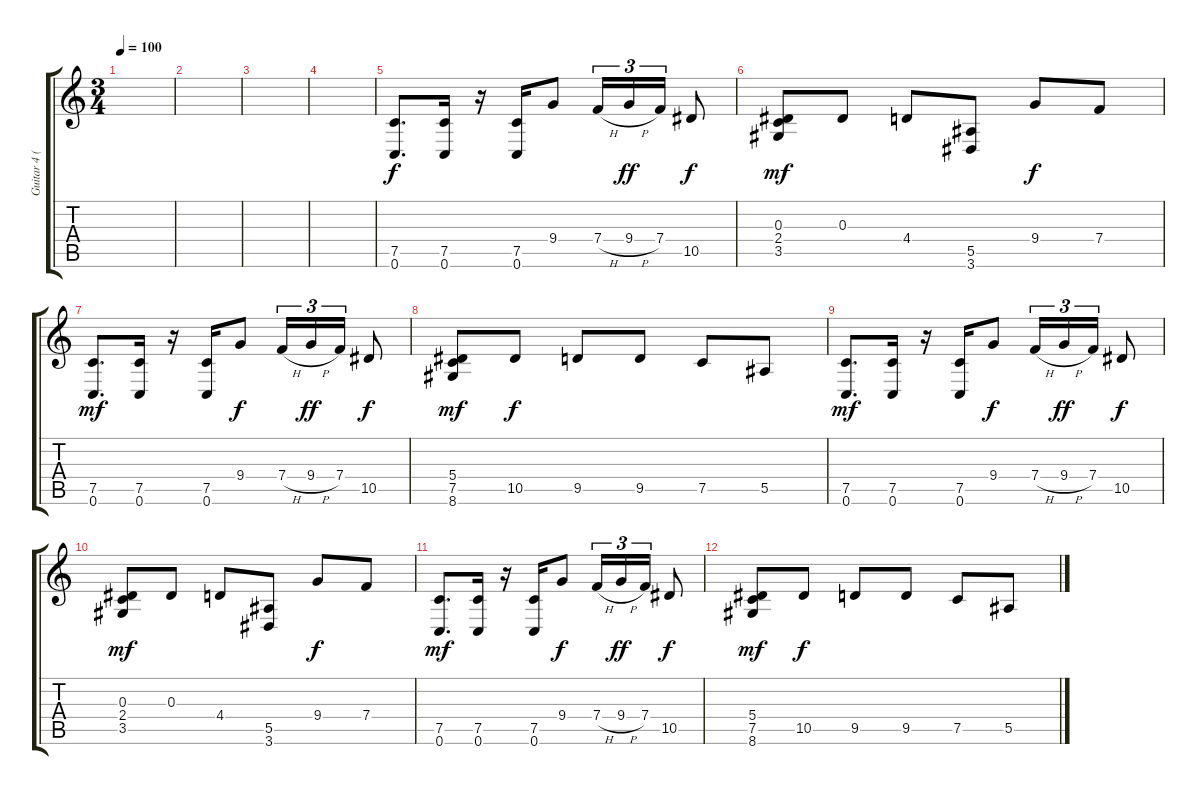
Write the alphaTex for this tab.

\track ("Guitar 4 (Rhytm)" "Guitar 4 (") {instrument distortionguitar}
\staff {score tabs}
\tuning (C4 G3 Eb3 Bb2 F2 C2) {hide}
\ts (3 4)
\tempo 100
\clef g2
\ks c
|
|
|
|
(7.5 0.6).8{d} (7.5 0.6).16 r.16 (7.5 0.6).16 9.4.8{dy f} 7.4{h}.16{tu (3 2)} 9.4{h}.16{tu (3 2) dy ff} 7.4.16{tu (3 2)} 10.5.8{dy f} |
(0.3 2.4 3.5).8{dy mf} 0.3.8 4.4.8 (5.5 3.6).8 9.4.8{dy f} 7.4.8 |
(7.5 0.6).8{d dy mf} (7.5 0.6).16 r.16 (7.5 0.6).16 9.4.8{dy f} 7.4{h}.16{tu (3 2)} 9.4{h}.16{tu (3 2) dy ff} 7.4.16{tu (3 2)} 10.5.8{dy f} |
(5.4 7.5 8.6).8{dy mf} 10.5.8{dy f} 9.5.8 9.5.8 7.5.8 5.5.8 |
(7.5 0.6).8{d dy mf} (7.5 0.6).16 r.16 (7.5 0.6).16 9.4.8{dy f} 7.4{h}.16{tu (3 2)} 9.4{h}.16{tu (3 2) dy ff} 7.4.16{tu (3 2)} 10.5.8{dy f} |
(0.3 2.4 3.5).8{dy mf} 0.3.8 4.4.8 (5.5 3.6).8 9.4.8{dy f} 7.4.8 |
(7.5 0.6).8{d dy mf} (7.5 0.6).16 r.16 (7.5 0.6).16 9.4.8{dy f} 7.4{h}.16{tu (3 2)} 9.4{h}.16{tu (3 2) dy ff} 7.4.16{tu (3 2)} 10.5.8{dy f} |
(5.4 7.5 8.6).8{dy mf} 10.5.8{dy f} 9.5.8 9.5.8 7.5.8 5.5.8
